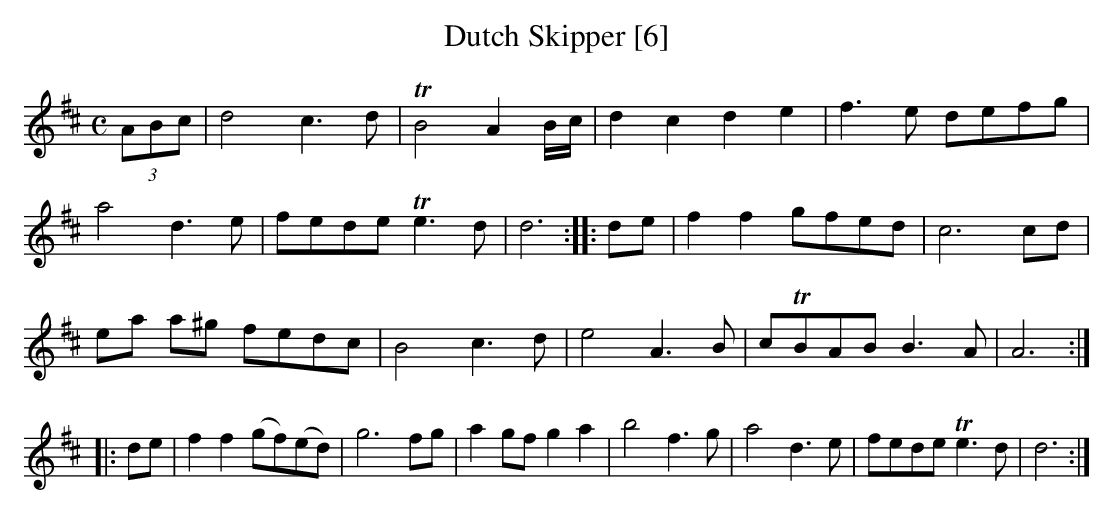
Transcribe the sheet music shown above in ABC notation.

X:1
T:Dutch Skipper [6]
M:C
L:1/8
K:D
(3ABc|d4 c3d|TB4A2 B/c/|d2c2d2e2|f3 e defg|
a4 d3e|fede Te3d|d6:||:de|f2f2 gfed|c6 cd|
ea a^g fedc|B4 c3d|e4 A3B|cTBAB B3A|A6:|
|:de|f2f2 (gf)(ed)|g6 fg|a2 gf g2a2|b4 f3g|a4 d3e|fede Te3d|d6:|]
